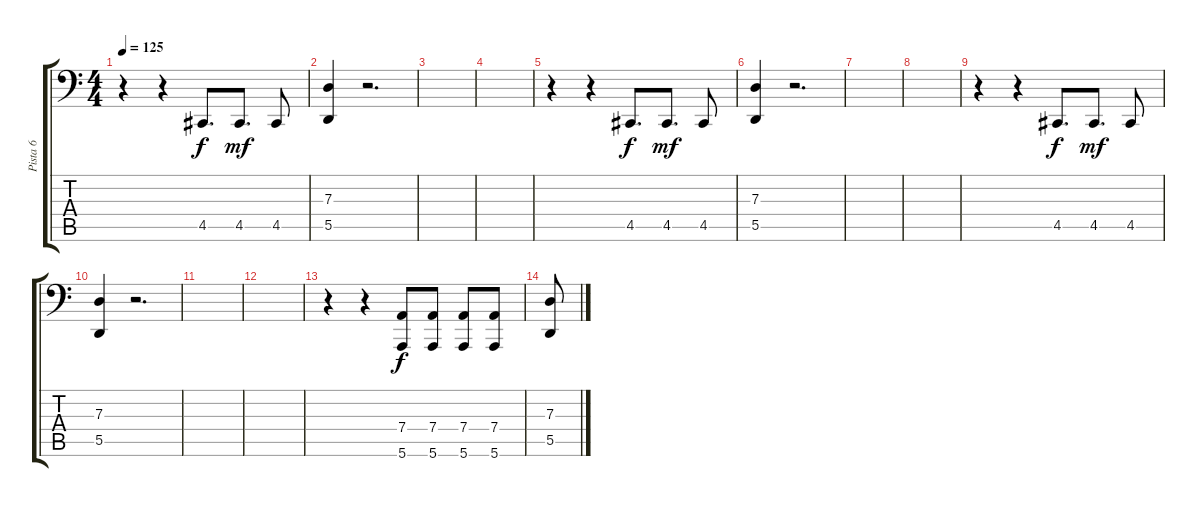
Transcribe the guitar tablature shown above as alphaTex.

\track ("Pista 6" "Pista 6") {instrument electricgrandpiano}
\staff {score tabs}
\tuning (E3 B2 G2 D2 A1 E1) {hide}
\ts (4 4)
\tempo 125
\clef f4
\ks c
r.4{dy mf} r.4 4.5.8{d dy f} 4.5.8{d dy mf} 4.5.8 |
(7.3 5.5).4 r.2{d} |
|
|
r.4 r.4 4.5.8{d dy f} 4.5.8{d dy mf} 4.5.8 |
(7.3 5.5).4 r.2{d} |
|
|
r.4 r.4 4.5.8{d dy f} 4.5.8{d dy mf} 4.5.8 |
(7.3 5.5).4 r.2{d} |
|
|
r.4 r.4 (7.4 5.6).8{dy f} (7.4 5.6).8 (7.4 5.6).8 (7.4 5.6).8 |
(7.3 5.5).8
